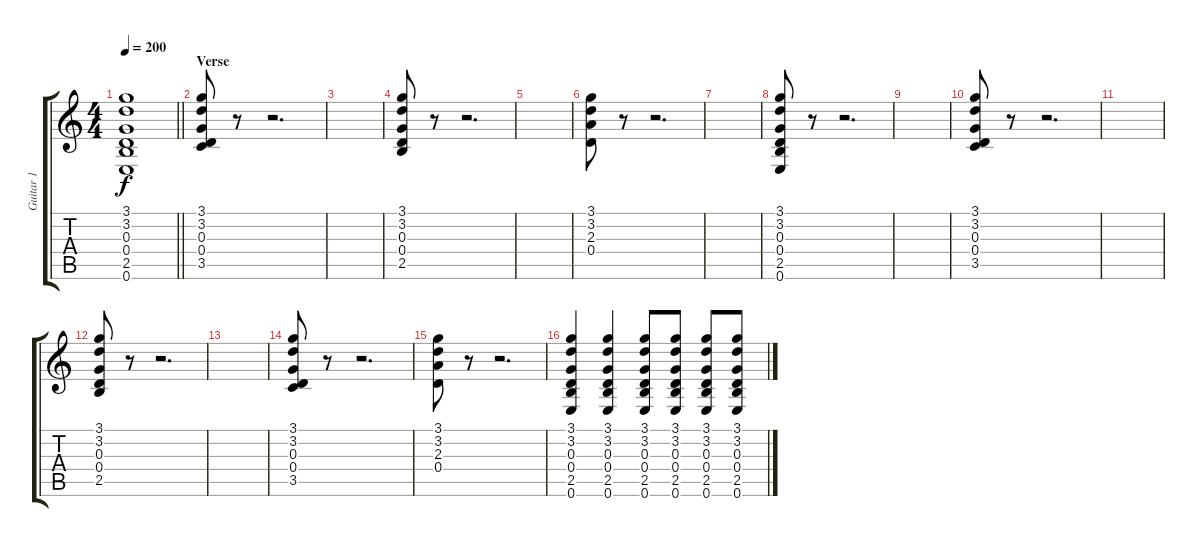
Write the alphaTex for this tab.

\track ("Guitar 1" "Guitar 1") {instrument overdrivenguitar}
\staff {score tabs}
\tuning (E4 B3 G3 D3 A2 E2) {hide}
\ts (4 4)
\tempo 200
\clef g2
\barLineRight lightlight
\ks c
(3.1{t} 3.2{t} 0.3{t} 0.4{t} 2.5{t} 0.6{t}).1{dy f} |
\section ("" "Verse")
(3.1 3.2 0.3 0.4 3.5).8 r.8 r.2{d} |
|
(3.1 3.2 0.3 0.4 2.5).8 r.8 r.2{d} |
|
(3.1 3.2 2.3 0.4).8 r.8 r.2{d} |
|
(3.1 3.2 0.3 0.4 2.5 0.6).8 r.8 r.2{d} |
|
(3.1 3.2 0.3 0.4 3.5).8 r.8 r.2{d} |
|
(3.1 3.2 0.3 0.4 2.5).8 r.8 r.2{d} |
|
(3.1 3.2 0.3 0.4 3.5).8 r.8 r.2{d} |
(3.1 3.2 2.3 0.4).8 r.8 r.2{d} |
(3.1 3.2 0.3 0.4 2.5 0.6).4 (3.1 3.2 0.3 0.4 2.5 0.6).4 (3.1 3.2 0.3 0.4 2.5 0.6).8 (3.1 3.2 0.3 0.4 2.5 0.6).8 (3.1 3.2 0.3 0.4 2.5 0.6).8 (3.1 3.2 0.3 0.4 2.5 0.6).8
